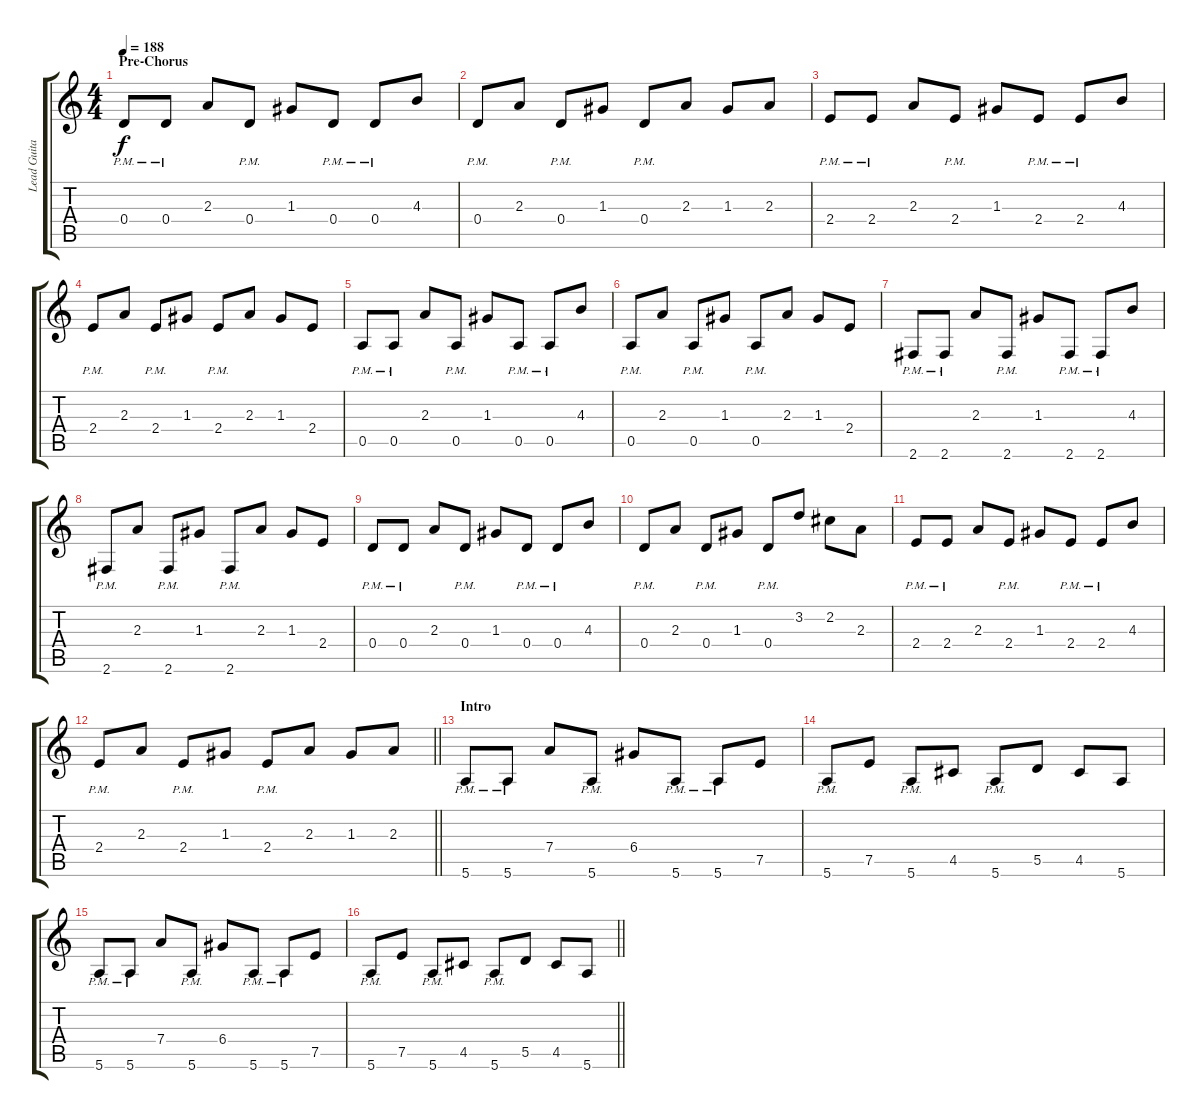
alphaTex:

\track ("Lead Guitar" "Lead Guita") {instrument distortionguitar}
\staff {score tabs}
\tuning (E4 B3 G3 D3 A2 E2) {hide}
\ts (4 4)
\section ("" "Pre-Chorus")
\tempo 188
\clef g2
\ks c
0.4{pm}.8{dy f} 0.4{pm}.8 2.3.8 0.4{pm}.8 1.3.8 0.4{pm}.8 0.4{pm}.8 4.3.8 |
0.4{pm}.8 2.3.8 0.4{pm}.8 1.3.8 0.4{pm}.8 2.3.8 1.3.8 2.3.8 |
2.4{pm}.8 2.4{pm}.8 2.3.8 2.4{pm}.8 1.3.8 2.4{pm}.8 2.4{pm}.8 4.3.8 |
2.4{pm}.8 2.3.8 2.4{pm}.8 1.3.8 2.4{pm}.8 2.3.8 1.3.8 2.4.8 |
0.5{pm}.8 0.5{pm}.8 2.3.8 0.5{pm}.8 1.3.8 0.5{pm}.8 0.5{pm}.8 4.3.8 |
0.5{pm}.8 2.3.8 0.5{pm}.8 1.3.8 0.5{pm}.8 2.3.8 1.3.8 2.4.8 |
2.6{pm}.8 2.6{pm}.8 2.3.8 2.6{pm}.8 1.3.8 2.6{pm}.8 2.6{pm}.8 4.3.8 |
2.6{pm}.8 2.3.8 2.6{pm}.8 1.3.8 2.6{pm}.8 2.3.8 1.3.8 2.4.8 |
0.4{pm}.8 0.4{pm}.8 2.3.8 0.4{pm}.8 1.3.8 0.4{pm}.8 0.4{pm}.8 4.3.8 |
0.4{pm}.8 2.3.8 0.4{pm}.8 1.3.8 0.4{pm}.8 3.2.8 2.2.8 2.3.8 |
2.4{pm}.8 2.4{pm}.8 2.3.8 2.4{pm}.8 1.3.8 2.4{pm}.8 2.4{pm}.8 4.3.8 |
\barLineRight lightlight
2.4{pm}.8 2.3.8 2.4{pm}.8 1.3.8 2.4{pm}.8 2.3.8 1.3.8 2.3.8 |
\section ("" "Intro")
5.6{pm}.8{volume 13 instrument distortionguitar} 5.6{pm}.8 7.4.8 5.6{pm}.8 6.4.8 5.6{pm}.8 5.6{pm}.8 7.5.8 |
5.6{pm}.8 7.5.8 5.6{pm}.8 4.5.8 5.6{pm}.8 5.5.8 4.5.8 5.6.8 |
5.6{pm}.8 5.6{pm}.8 7.4.8 5.6{pm}.8 6.4.8 5.6{pm}.8 5.6{pm}.8 7.5.8 |
\barLineRight lightlight
5.6{pm}.8 7.5.8 5.6{pm}.8 4.5.8 5.6{pm}.8 5.5.8 4.5.8 5.6.8
